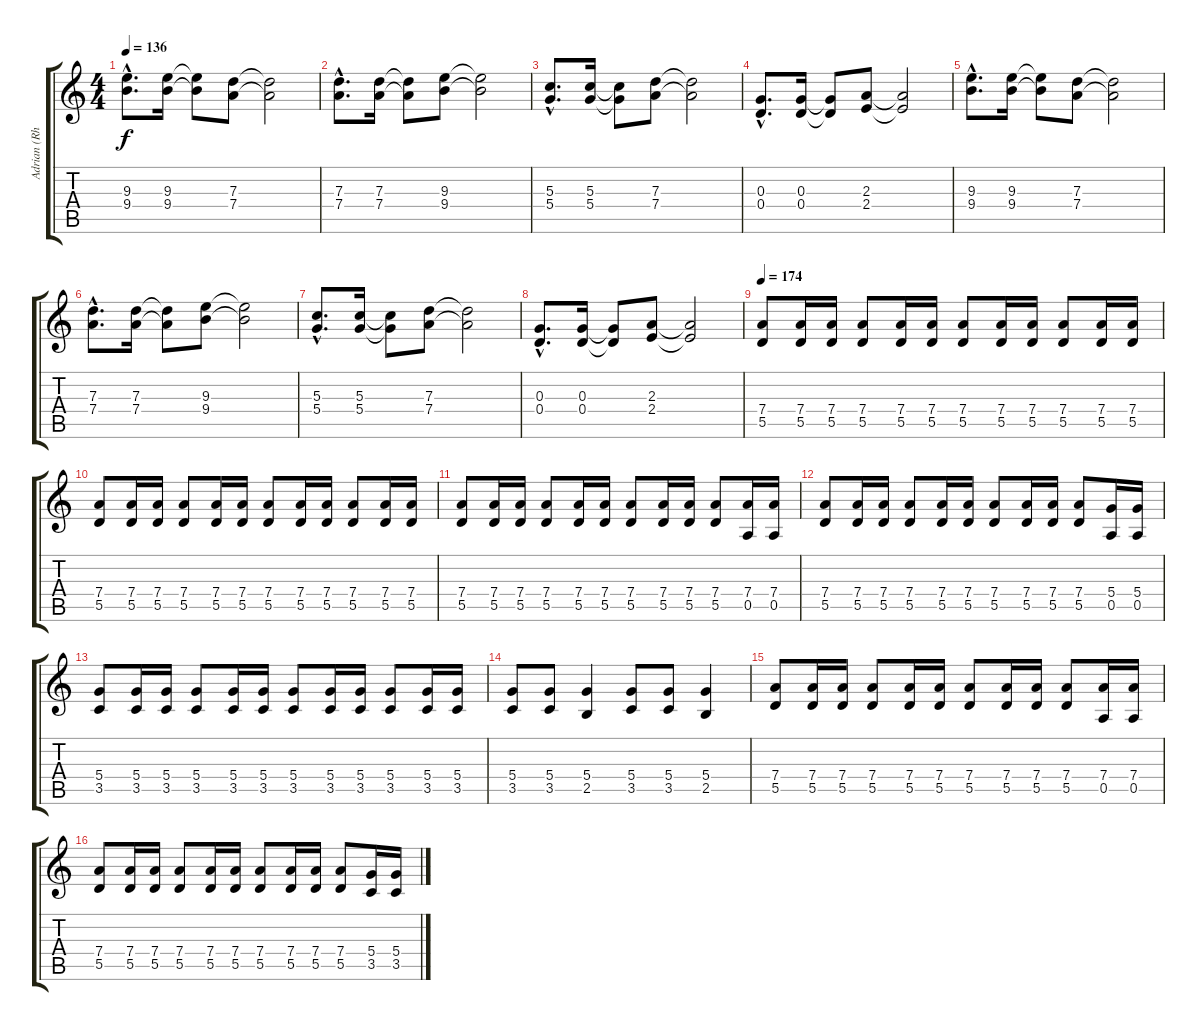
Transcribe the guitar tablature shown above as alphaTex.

\track ("Adrian (Rhy. Guitar)" "Adrian (Rh") {instrument overdrivenguitar}
\staff {score tabs}
\tuning (E4 B3 G3 D3 A2 E2) {hide}
\ts (4 4)
\tempo 136
\clef g2
\ks c
(9.3{hac} 9.4{hac}).8{d dy f} (9.3 9.4).16 (9.3{t} 9.4{t}).8 (7.3 7.4).8 (7.3{t} 7.4{t}).2 |
(7.3{hac} 7.4{hac}).8{d} (7.3 7.4).16 (7.3{t} 7.4{t}).8 (9.3 9.4).8 (9.3{t} 9.4{t}).2 |
(5.3{hac} 5.4{hac}).8{d} (5.3 5.4).16 (5.3{t} 5.4{t}).8 (7.3 7.4).8 (7.3{t} 7.4{t}).2 |
(0.3{hac} 0.4{hac}).8{d} (0.3 0.4).16 (0.3{t} 0.4{t}).8 (2.3 2.4).8 (2.3{t} 2.4{t}).2 |
(9.3{hac} 9.4{hac}).8{d} (9.3 9.4).16 (9.3{t} 9.4{t}).8 (7.3 7.4).8 (7.3{t} 7.4{t}).2 |
(7.3{hac} 7.4{hac}).8{d} (7.3 7.4).16 (7.3{t} 7.4{t}).8 (9.3 9.4).8 (9.3{t} 9.4{t}).2 |
(5.3{hac} 5.4{hac}).8{d} (5.3 5.4).16 (5.3{t} 5.4{t}).8 (7.3 7.4).8 (7.3{t} 7.4{t}).2 |
(0.3{hac} 0.4{hac}).8{d} (0.3 0.4).16 (0.3{t} 0.4{t}).8 (2.3 2.4).8 (2.3{t} 2.4{t}).2 |
\tempo 174
(7.4 5.5).8 (7.4 5.5).16 (7.4 5.5).16 (7.4 5.5).8 (7.4 5.5).16 (7.4 5.5).16 (7.4 5.5).8 (7.4 5.5).16 (7.4 5.5).16 (7.4 5.5).8 (7.4 5.5).16 (7.4 5.5).16 |
(7.4 5.5).8 (7.4 5.5).16 (7.4 5.5).16 (7.4 5.5).8 (7.4 5.5).16 (7.4 5.5).16 (7.4 5.5).8 (7.4 5.5).16 (7.4 5.5).16 (7.4 5.5).8 (7.4 5.5).16 (7.4 5.5).16 |
(7.4 5.5).8 (7.4 5.5).16 (7.4 5.5).16 (7.4 5.5).8 (7.4 5.5).16 (7.4 5.5).16 (7.4 5.5).8 (7.4 5.5).16 (7.4 5.5).16 (7.4 5.5).8 (7.4 0.5).16 (7.4 0.5).16 |
(7.4 5.5).8 (7.4 5.5).16 (7.4 5.5).16 (7.4 5.5).8 (7.4 5.5).16 (7.4 5.5).16 (7.4 5.5).8 (7.4 5.5).16 (7.4 5.5).16 (7.4 5.5).8 (5.4 0.5).16 (5.4 0.5).16 |
(5.4 3.5).8 (5.4 3.5).16 (5.4 3.5).16 (5.4 3.5).8 (5.4 3.5).16 (5.4 3.5).16 (5.4 3.5).8 (5.4 3.5).16 (5.4 3.5).16 (5.4 3.5).8 (5.4 3.5).16 (5.4 3.5).16 |
(5.4 3.5).8 (5.4 3.5).8 (5.4 2.5).4 (5.4 3.5).8 (5.4 3.5).8 (5.4 2.5).4 |
(7.4 5.5).8 (7.4 5.5).16 (7.4 5.5).16 (7.4 5.5).8 (7.4 5.5).16 (7.4 5.5).16 (7.4 5.5).8 (7.4 5.5).16 (7.4 5.5).16 (7.4 5.5).8 (7.4 0.5).16 (7.4 0.5).16 |
(7.4 5.5).8 (7.4 5.5).16 (7.4 5.5).16 (7.4 5.5).8 (7.4 5.5).16 (7.4 5.5).16 (7.4 5.5).8 (7.4 5.5).16 (7.4 5.5).16 (7.4 5.5).8 (5.4 3.5).16 (5.4 3.5).16
